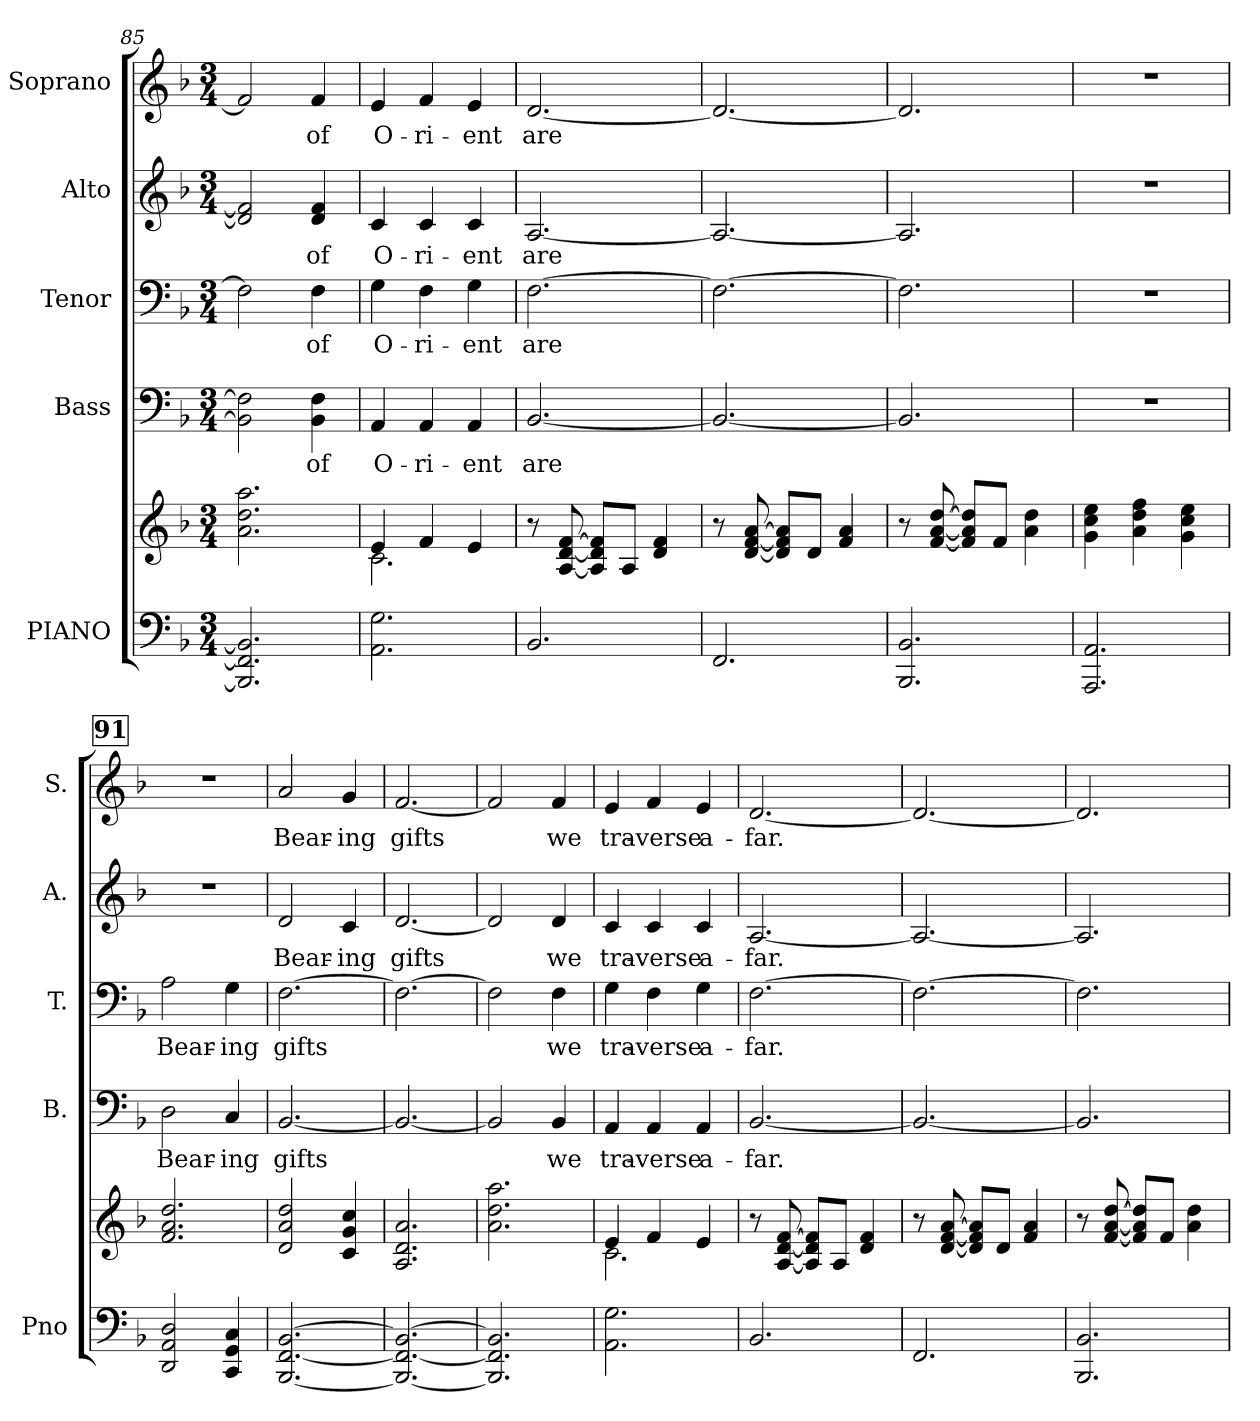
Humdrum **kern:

**kern	**kern	**kern	**text	**kern	**text	**kern	**text	**kern	**text
*part5	*part5	*part4	*part4	*part3	*part3	*part2	*part2	*part1	*part1
*staff6	*staff5	*staff4	*staff4	*staff3	*staff3	*staff2	*staff2	*staff1	*staff1
*I"PIANO	*	*I"Bass	*	*I"Tenor	*	*I"Alto	*	*I"Soprano	*
*I'Pno	*	*I'B.	*	*I'T.	*	*I'A.	*	*I'S.	*
*clefF4	*clefG2	*clefF4	*	*clefF4	*	*clefG2	*	*clefG2	*
*k[b-]	*k[b-]	*k[b-]	*	*k[b-]	*	*k[b-]	*	*k[b-]	*
*M3/4	*M3/4	*M3/4	*	*M3/4	*	*M3/4	*	*M3/4	*
=85	=85	=85	=85	=85	=85	=85	=85	=85	=85
2.BBB-/] 2.FF/] 2.BB-/]	2.a\ 2.dd\ 2.aa\	2BB-\] 2F\]	.	2F\]	.	2d/] 2f/]	.	2f/]	.
!	!	!	!LO:LY:b	!	!LO:LY:b	!	!LO:LY:b	!	!LO:LY:b
.	.	4BB-\ 4F\	of	4F\	of	4d/ 4f/	of	4f/	of
=86	=86	=86	=86	=86	=86	=86	=86	=86	=86
*	*^	*	*	*	*	*	*	*	*
!	!	!	!	!LO:LY:b	!	!LO:LY:b	!	!LO:LY:b	!	!LO:LY:b
2.AA\ 2.G\	4e/	2.c\	4AA/	O-	4G\	O-	4c/	O-	4e/	O-
!	!	!	!	!LO:LY:b	!	!LO:LY:b	!	!LO:LY:b	!	!LO:LY:b
.	4f/	.	4AA/	-ri-	4F\	-ri-	4c/	-ri-	4f/	-ri-
!	!	!	!	!LO:LY:b	!	!LO:LY:b	!	!LO:LY:b	!	!LO:LY:b
.	4e/	.	4AA/	-ent	4G\	-ent	4c/	-ent	4e/	-ent
*	*v	*v	*	*	*	*	*	*	*	*
=87	=87	=87	=87	=87	=87	=87	=87	=87	=87
!	!	!	!LO:LY:b	!	!LO:LY:b	!	!LO:LY:b	!	!LO:LY:b
2.BB-/	8r	[2.BB-/	are	[2.F\	are	[2.A/	are	[2.d/	are
.	[8A/ [8d/ [8f/	.	.	.	.	.	.	.	.
.	8A/] 8d/] 8f/]L	.	.	.	.	.	.	.	.
.	8A/J	.	.	.	.	.	.	.	.
.	4d/ 4f/	.	.	.	.	.	.	.	.
=88	=88	=88	=88	=88	=88	=88	=88	=88	=88
2.FF/	8r	2.BB-/_	.	2.F\_	.	2.A/_	.	2.d/_	.
.	[8d/ [8f/ [8a/	.	.	.	.	.	.	.	.
.	8d/] 8f/] 8a/]L	.	.	.	.	.	.	.	.
.	8d/J	.	.	.	.	.	.	.	.
.	4f/ 4a/	.	.	.	.	.	.	.	.
=89	=89	=89	=89	=89	=89	=89	=89	=89	=89
2.BBB-/ 2.BB-/	8r	2.BB-/]	.	2.F\]	.	2.A/]	.	2.d/]	.
.	[8f/ [8a/ [8dd/	.	.	.	.	.	.	.	.
.	8f/] 8a/] 8dd/]L	.	.	.	.	.	.	.	.
.	8f/J	.	.	.	.	.	.	.	.
.	4a\ 4dd\	.	.	.	.	.	.	.	.
=90	=90	=90	=90	=90	=90	=90	=90	=90	=90
2.AAA/ 2.AA/	4g\ 4cc\ 4ee\	2.r	.	2.r	.	2.r	.	2.r	.
.	4a\ 4dd\ 4ff\	.	.	.	.	.	.	.	.
.	4g\ 4cc\ 4ee\	.	.	.	.	.	.	.	.
!!LO:REH:place=s1:a:B:cj:fs=14:t=91
=91	=91	=91	=91	=91	=91	=91	=91	=91	=91
!	!	!	!LO:LY:b	!	!LO:LY:b	!	!	!	!
2DD/ 2AA/ 2D/	2.f/ 2.a/ 2.dd/	2D\	Bear-	2A\	Bear-	2.r	.	2.r	.
!	!	!	!LO:LY:b	!	!LO:LY:b	!	!	!	!
4CC/ 4GG/ 4C/	.	4C/	-ing	4G\	-ing	.	.	.	.
!!LO:LB:g=z
=92	=92	=92	=92	=92	=92	=92	=92	=92	=92
!	!	!	!LO:LY:b	!	!LO:LY:b	!	!LO:LY:b	!	!LO:LY:b
[2.BBB-/ [2.FF/ [2.BB-/	2d/ 2a/ 2dd/	[2.BB-/	gifts	[2.F\	gifts	2d/	Bear-	2a/	Bear-
!	!	!	!	!	!	!	!LO:LY:b	!	!LO:LY:b
.	4c/ 4g/ 4cc/	.	.	.	.	4c/	-ing	4g/	-ing
=93	=93	=93	=93	=93	=93	=93	=93	=93	=93
!	!	!	!	!	!	!	!LO:LY:b	!	!LO:LY:b
2.BBB-/_ 2.FF/_ 2.BB-/_	2.A/ 2.d/ 2.a/	2.BB-/_	.	2.F\_	.	[2.d/	gifts	[2.f/	gifts
=94	=94	=94	=94	=94	=94	=94	=94	=94	=94
2.BBB-/] 2.FF/] 2.BB-/]	2.a\ 2.dd\ 2.aa\	2BB-/]	.	2F\]	.	2d/]	.	2f/]	.
!	!	!	!LO:LY:b	!	!LO:LY:b	!	!LO:LY:b	!	!LO:LY:b
.	.	4BB-/	we	4F\	we	4d/	we	4f/	we
=95	=95	=95	=95	=95	=95	=95	=95	=95	=95
*	*^	*	*	*	*	*	*	*	*
!	!	!	!	!LO:LY:b	!	!LO:LY:b	!	!LO:LY:b	!	!LO:LY:b
2.AA\ 2.G\	4e/	2.c\	4AA/	tra-	4G\	tra-	4c/	tra-	4e/	tra-
!	!	!	!	!LO:LY:b	!	!LO:LY:b	!	!LO:LY:b	!	!LO:LY:b
.	4f/	.	4AA/	-verse	4F\	-verse	4c/	-verse	4f/	-verse
!	!	!	!	!LO:LY:b	!	!LO:LY:b	!	!LO:LY:b	!	!LO:LY:b
.	4e/	.	4AA/	a-	4G\	a-	4c/	a-	4e/	a-
*	*v	*v	*	*	*	*	*	*	*	*
=96	=96	=96	=96	=96	=96	=96	=96	=96	=96
!	!	!	!LO:LY:b	!	!LO:LY:b	!	!LO:LY:b	!	!LO:LY:b
2.BB-/	8r	[2.BB-/	-far.	[2.F\	-far.	[2.A/	-far.	[2.d/	-far.
.	[8A/ [8d/ [8f/	.	.	.	.	.	.	.	.
.	8A/] 8d/] 8f/]L	.	.	.	.	.	.	.	.
.	8A/J	.	.	.	.	.	.	.	.
.	4d/ 4f/	.	.	.	.	.	.	.	.
=97	=97	=97	=97	=97	=97	=97	=97	=97	=97
2.FF/	8r	2.BB-/_	.	2.F\_	.	2.A/_	.	2.d/_	.
.	[8d/ [8f/ [8a/	.	.	.	.	.	.	.	.
.	8d/] 8f/] 8a/]L	.	.	.	.	.	.	.	.
.	8d/J	.	.	.	.	.	.	.	.
.	4f/ 4a/	.	.	.	.	.	.	.	.
=98	=98	=98	=98	=98	=98	=98	=98	=98	=98
2.BBB-/ 2.BB-/	8r	2.BB-/]	.	2.F\]	.	2.A/]	.	2.d/]	.
.	[8f/ [8a/ [8dd/	.	.	.	.	.	.	.	.
.	8f/] 8a/] 8dd/]L	.	.	.	.	.	.	.	.
.	8f/J	.	.	.	.	.	.	.	.
.	4a\ 4dd\	.	.	.	.	.	.	.	.
=	=	=	=	=	=	=	=	=	=
*-	*-	*-	*-	*-	*-	*-	*-	*-	*-
